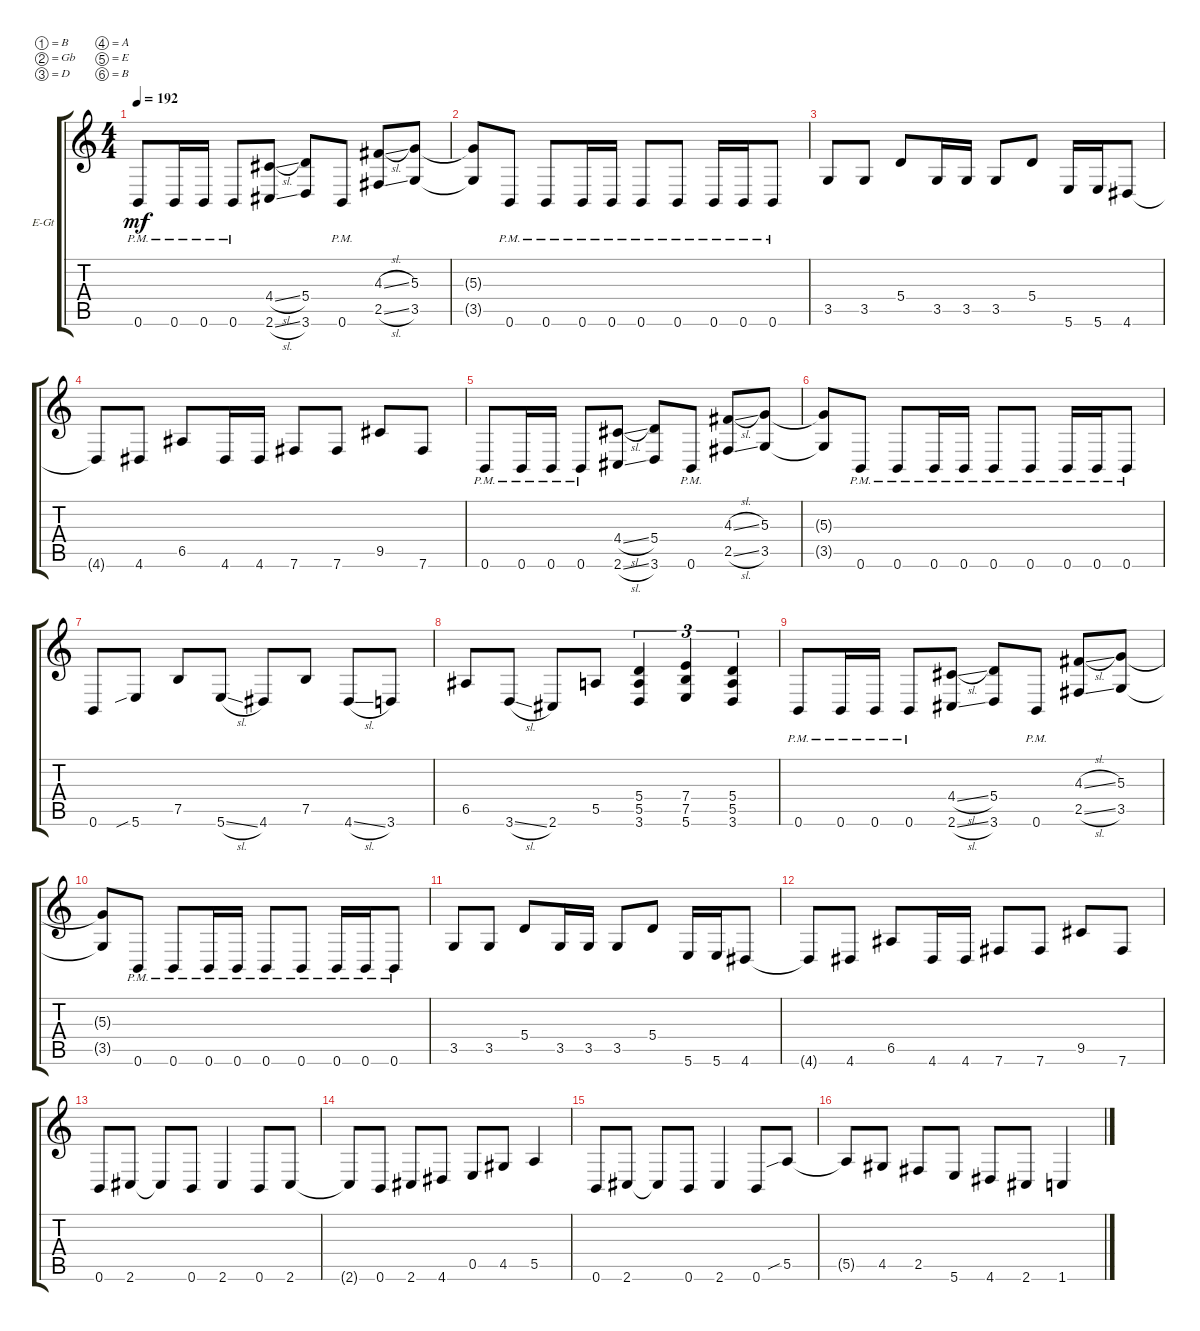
\bracketExtendMode groupsimilarinstruments
\firstSystemTrackNameOrientation horizontal
\otherSystemsTrackNameOrientation horizontal
\track ("Electric Guitar 1" "E-Gt") {instrument distortionguitar}
\staff {score tabs}
\tuning (B3 Gb3 D3 A2 E2 B1)
\ts (4 4)
\tempo 192
\clef g2
\ks c
0.6{pm}.8{dy mf instrument distortionguitar} 0.6{pm}.16 0.6{pm}.16 0.6{pm}.8 (2.6{sl} 4.4{sl}).8 (3.6 5.4).8 0.6{pm}.8 (2.5{sl} 4.3{sl}).8 (3.5 5.3).8 |
(3.5{t} 5.3{t}).8 0.6{pm}.8 0.6{pm}.8 0.6{pm}.16 0.6{pm}.16 0.6{pm}.8 0.6{pm}.8 0.6{pm}.16 0.6{pm}.16 0.6{pm}.8 |
3.5.8 3.5.8 5.4.8 3.5.16 3.5.16 3.5.8 5.4.8 5.6.16 5.6.16 4.6.8 |
4.6{t}.8 4.6.8 6.5.8 4.6.16 4.6.16 7.6.8 7.6.8 9.5.8 7.6.8 |
0.6{pm}.8 0.6{pm}.16 0.6{pm}.16 0.6{pm}.8 (2.6{sl} 4.4{sl}).8 (3.6 5.4).8 0.6{pm}.8 (2.5{sl} 4.3{sl}).8 (3.5 5.3).8 |
(3.5{t} 5.3{t}).8 0.6{pm}.8 0.6{pm}.8 0.6{pm}.16 0.6{pm}.16 0.6{pm}.8 0.6{pm}.8 0.6{pm}.16 0.6{pm}.16 0.6{pm}.8 |
0.6.8 5.6{sib}.8 7.5.8 5.6{sl}.8 4.6.8 7.5.8 4.6{sl}.8 3.6.8 |
6.5.8 3.6{sl}.8 2.6.8 5.5.8 (3.6 5.5 5.4).4{tu (3 2)} (5.6 7.5 7.4).4{tu (3 2)} (3.6 5.5 5.4).4{tu (3 2)} |
0.6{pm}.8 0.6{pm}.16 0.6{pm}.16 0.6{pm}.8 (2.6{sl} 4.4{sl}).8 (3.6 5.4).8 0.6{pm}.8 (2.5{sl} 4.3{sl}).8 (3.5 5.3).8 |
(3.5{t} 5.3{t}).8 0.6{pm}.8 0.6{pm}.8 0.6{pm}.16 0.6{pm}.16 0.6{pm}.8 0.6{pm}.8 0.6{pm}.16 0.6{pm}.16 0.6{pm}.8 |
3.5.8 3.5.8 5.4.8 3.5.16 3.5.16 3.5.8 5.4.8 5.6.16 5.6.16 4.6.8 |
4.6{t}.8 4.6.8 6.5.8 4.6.16 4.6.16 7.6.8 7.6.8 9.5.8 7.6.8 |
0.6.8 2.6.8 2.6{t}.8 0.6.8 2.6.4 0.6.8 2.6.8 |
2.6{t}.8 0.6.8 2.6.8 4.6.8 0.5.8 4.5.8 5.5.4 |
0.6.8 2.6.8 2.6{t}.8 0.6.8 2.6.4 0.6.8 5.5{sib}.8 |
5.5{t}.8 4.5.8 2.5.8 5.6.8 4.6.8 2.6.8 1.6.4
